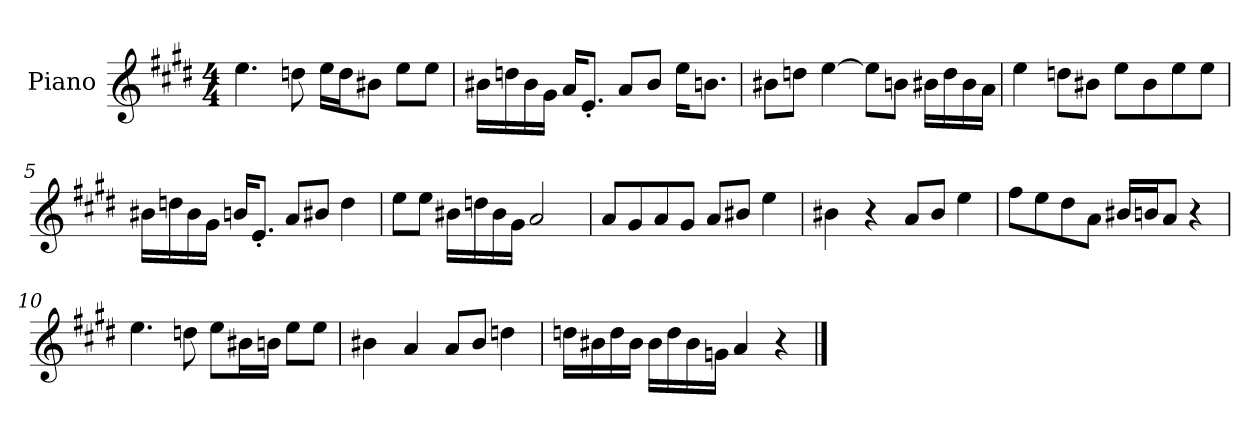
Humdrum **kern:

**kern
*part1
*staff1
*I"Piano
*I'P-no
*clefG2
*k[f#c#g#d#]
*M4/4
*MM90
=1
4.ee\
8ddn\
16ee\LL
16dd\J
8b#X\J
8ee\L
8ee\J
=2
16b#X\LL
16ddn\
16b#\
16g#\JJ
16a/KL
8.e'/J
8a/L
8b#/J
16ee\KL
8.bn\J
=3
8b#X\L
8ddn\J
[4ee\
8ee\L]
8bn\J
16b#X\LL
16dd\
16b#\
16a\JJ
!!LO:LB:g=z
=4
4ee\
8ddn\L
8b#X\J
8ee\L
8b#\
8ee\
8ee\J
=5
16b#X\LL
16ddn\
16b#\
16g#\JJ
16bn/KL
8.e'/J
8a/L
8b#X/J
4dd\
=6
8ee\L
8ee\J
16b#X\LL
16ddn\
16b#\
16g#\JJ
2a/
=7
8a/L
8g#/
8a/
8g#/J
8a/L
8b#X/J
4ee\
!!LO:LB:g=z
=8
4b#X\
4r
8a/L
8b#/J
4ee\
=9
8ff#\L
8ee\
8dd#\
8a\J
16b#X/LL
16bn/J
8a/J
4r
=10
4.ee\
8ddn\
8ee\L
16b#X\L
16bn\JJ
8ee\L
8ee\J
=11
4b#X\
4a/
8a/L
8b#/J
4ddn\
!!LO:LB:g=z
=12
16ddn\LL
16b#X\
16dd\
16b#\JJ
16b#\LL
16dd\
16b#\
16gn\JJ
4a/
4r
==
*-
